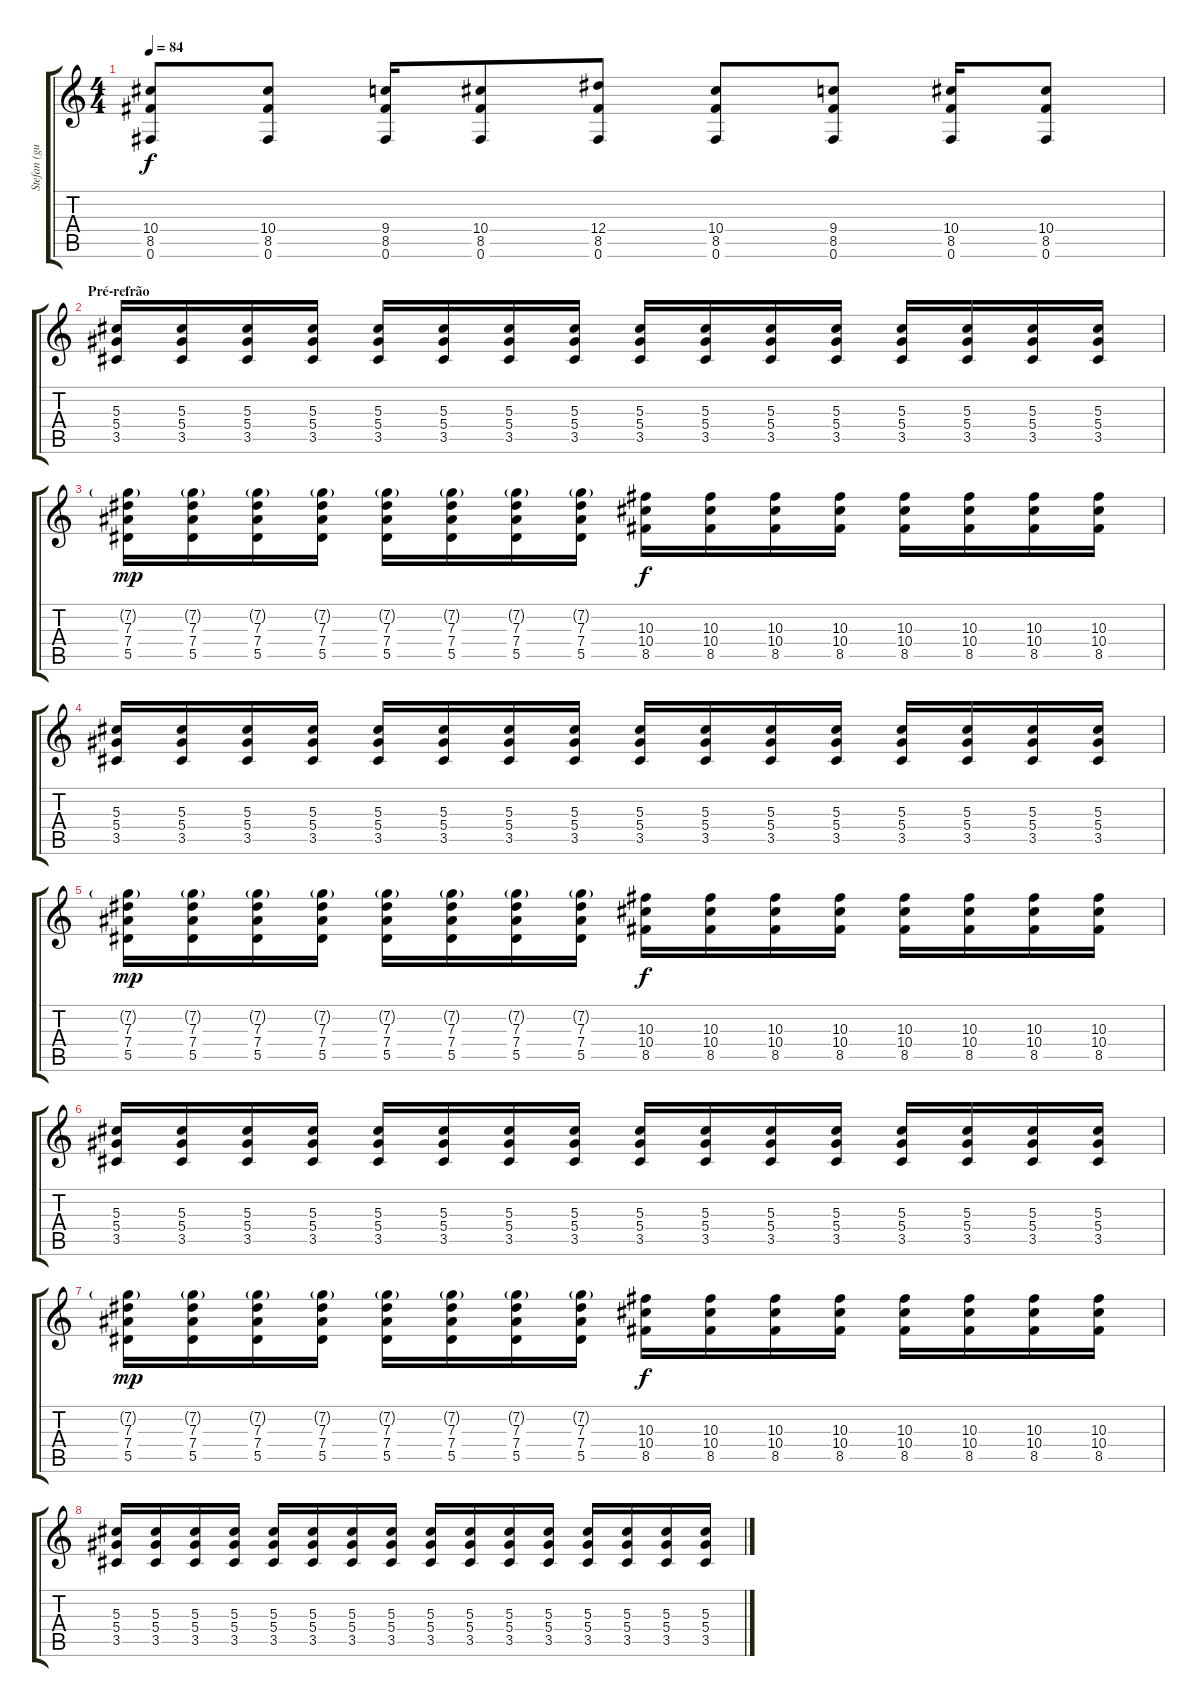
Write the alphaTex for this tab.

\track ("Stefan (guit. distorção)" "Stefan (gu") {instrument distortionguitar}
\staff {score tabs}
\tuning (F4 C4 Ab3 Eb3 Bb2 Gb2) {hide}
\ts (4 4)
\tempo 84
\clef g2
\ks c
(10.4 8.5 0.6).8{dy f volume 7} (10.4 8.5 0.6).8 (9.4 8.5 0.6).16 (10.4 8.5 0.6).8 (12.4 8.5 0.6).8 (10.4 8.5 0.6).8 (9.4 8.5 0.6).8 (10.4 8.5 0.6).16 (10.4 8.5 0.6).8 |
\section ("" "Pré-refrão")
(5.3 5.4 3.5).16{volume 7} (5.3 5.4 3.5).16 (5.3 5.4 3.5).16 (5.3 5.4 3.5).16 (5.3 5.4 3.5).16 (5.3 5.4 3.5).16 (5.3 5.4 3.5).16 (5.3 5.4 3.5).16 (5.3 5.4 3.5).16 (5.3 5.4 3.5).16 (5.3 5.4 3.5).16 (5.3 5.4 3.5).16 (5.3 5.4 3.5).16 (5.3 5.4 3.5).16 (5.3 5.4 3.5).16 (5.3 5.4 3.5).16 |
(7.2{g} 7.3 7.4 5.5).16{dy mp} (7.2{g} 7.3 7.4 5.5).16 (7.2{g} 7.3 7.4 5.5).16 (7.2{g} 7.3 7.4 5.5).16 (7.2{g} 7.3 7.4 5.5).16 (7.2{g} 7.3 7.4 5.5).16 (7.2{g} 7.3 7.4 5.5).16 (7.2{g} 7.3 7.4 5.5).16 (10.3 10.4 8.5).16{dy f} (10.3 10.4 8.5).16 (10.3 10.4 8.5).16 (10.3 10.4 8.5).16 (10.3 10.4 8.5).16 (10.3 10.4 8.5).16 (10.3 10.4 8.5).16 (10.3 10.4 8.5).16 |
(5.3 5.4 3.5).16{volume 7} (5.3 5.4 3.5).16 (5.3 5.4 3.5).16 (5.3 5.4 3.5).16 (5.3 5.4 3.5).16 (5.3 5.4 3.5).16 (5.3 5.4 3.5).16 (5.3 5.4 3.5).16 (5.3 5.4 3.5).16 (5.3 5.4 3.5).16 (5.3 5.4 3.5).16 (5.3 5.4 3.5).16 (5.3 5.4 3.5).16 (5.3 5.4 3.5).16 (5.3 5.4 3.5).16 (5.3 5.4 3.5).16 |
(7.2{g} 7.3 7.4 5.5).16{dy mp} (7.2{g} 7.3 7.4 5.5).16 (7.2{g} 7.3 7.4 5.5).16 (7.2{g} 7.3 7.4 5.5).16 (7.2{g} 7.3 7.4 5.5).16 (7.2{g} 7.3 7.4 5.5).16 (7.2{g} 7.3 7.4 5.5).16 (7.2{g} 7.3 7.4 5.5).16 (10.3 10.4 8.5).16{dy f} (10.3 10.4 8.5).16 (10.3 10.4 8.5).16 (10.3 10.4 8.5).16 (10.3 10.4 8.5).16 (10.3 10.4 8.5).16 (10.3 10.4 8.5).16 (10.3 10.4 8.5).16 |
(5.3 5.4 3.5).16{volume 7} (5.3 5.4 3.5).16 (5.3 5.4 3.5).16 (5.3 5.4 3.5).16 (5.3 5.4 3.5).16 (5.3 5.4 3.5).16 (5.3 5.4 3.5).16 (5.3 5.4 3.5).16 (5.3 5.4 3.5).16 (5.3 5.4 3.5).16 (5.3 5.4 3.5).16 (5.3 5.4 3.5).16 (5.3 5.4 3.5).16 (5.3 5.4 3.5).16 (5.3 5.4 3.5).16 (5.3 5.4 3.5).16 |
(7.2{g} 7.3 7.4 5.5).16{dy mp} (7.2{g} 7.3 7.4 5.5).16 (7.2{g} 7.3 7.4 5.5).16 (7.2{g} 7.3 7.4 5.5).16 (7.2{g} 7.3 7.4 5.5).16 (7.2{g} 7.3 7.4 5.5).16 (7.2{g} 7.3 7.4 5.5).16 (7.2{g} 7.3 7.4 5.5).16 (10.3 10.4 8.5).16{dy f} (10.3 10.4 8.5).16 (10.3 10.4 8.5).16 (10.3 10.4 8.5).16 (10.3 10.4 8.5).16 (10.3 10.4 8.5).16 (10.3 10.4 8.5).16 (10.3 10.4 8.5).16 |
(5.3 5.4 3.5).16{volume 7} (5.3 5.4 3.5).16 (5.3 5.4 3.5).16 (5.3 5.4 3.5).16 (5.3 5.4 3.5).16 (5.3 5.4 3.5).16 (5.3 5.4 3.5).16 (5.3 5.4 3.5).16 (5.3 5.4 3.5).16 (5.3 5.4 3.5).16 (5.3 5.4 3.5).16 (5.3 5.4 3.5).16 (5.3 5.4 3.5).16 (5.3 5.4 3.5).16 (5.3 5.4 3.5).16 (5.3 5.4 3.5).16
